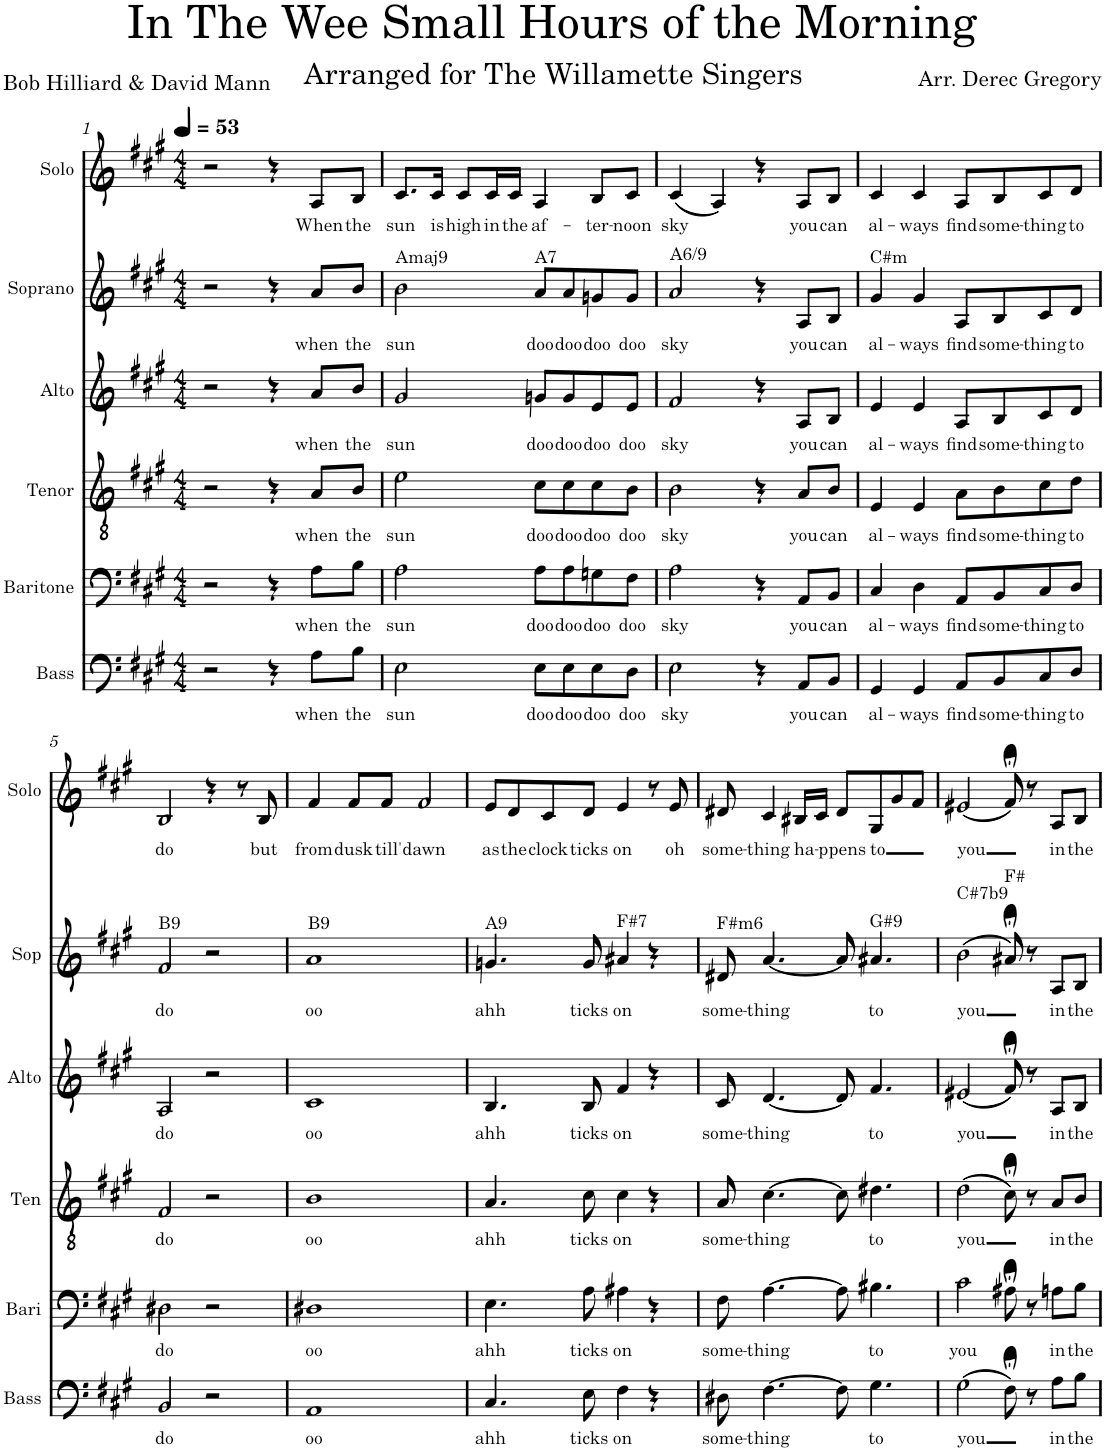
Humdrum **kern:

**kern	**text	**kern	**text	**kern	**text	**kern	**text	**kern	**text	**kern	**text
*part6	*part6	*part5	*part5	*part4	*part4	*part3	*part3	*part2	*part2	*part1	*part1
*staff6	*staff6	*staff5	*staff5	*staff4	*staff4	*staff3	*staff3	*staff2	*staff2	*staff1	*staff1
*I"Bass	*	*I"Baritone	*	*I"Tenor	*	*I"Alto	*	*I"Soprano	*	*I"Solo	*
*I'Bass	*	*I'Bari	*	*I'Ten	*	*I'Alto	*	*I'Sop	*	*I'Solo	*
*clefF4	*	*clefF4	*	*clefGv2	*	*clefG2	*	*clefG2	*	*clefG2	*
*k[f#c#g#]	*	*k[f#c#g#]	*	*k[f#c#g#]	*	*k[f#c#g#]	*	*k[f#c#g#]	*	*k[f#c#g#]	*
*M4/4	*	*M4/4	*	*M4/4	*	*M4/4	*	*M4/4	*	*M4/4	*
*MM53	*	*MM53	*	*MM53	*	*MM53	*	*MM53	*	*MM53	*
=1	=1	=1	=1	=1	=1	=1	=1	=1	=1	=1	=1
2r	.	2r	.	2r	.	2r	.	2r	.	2r	.
4r	.	4r	.	4r	.	4r	.	4r	.	4r	.
!	!LO:LY:b	!	!LO:LY:b	!	!LO:LY:b	!	!LO:LY:b	!	!LO:LY:b	!	!LO:LY:b
8A\L	when	8A\L	when	8A/L	when	8a/L	when	8a/L	when	8A/L	When
!	!LO:LY:b	!	!LO:LY:b	!	!LO:LY:b	!	!LO:LY:b	!	!LO:LY:b	!	!LO:LY:b
8B\J	the	8B\J	the	8B/J	the	8b/J	the	8b/J	the	8B/J	the
=2	=2	=2	=2	=2	=2	=2	=2	=2	=2	=2	=2
!	!	!	!	!	!	!	!	!LO:TX:a:t=Amaj9	!	!	!
!	!LO:LY:b	!	!LO:LY:b	!	!LO:LY:b	!	!LO:LY:b	!	!LO:LY:b	!	!LO:LY:b
2E\	sun	2A\	sun	2e\	sun	2g#/	sun	2b\	sun	8.c#/L	sun
!	!	!	!	!	!	!	!	!	!	!	!LO:LY:b
.	.	.	.	.	.	.	.	.	.	16c#/Jk	is
!	!	!	!	!	!	!	!	!	!	!	!LO:LY:b
.	.	.	.	.	.	.	.	.	.	8c#/L	high
!	!	!	!	!	!	!	!	!	!	!	!LO:LY:b
.	.	.	.	.	.	.	.	.	.	16c#/L	in
!	!	!	!	!	!	!	!	!	!	!	!LO:LY:b
.	.	.	.	.	.	.	.	.	.	16c#/JJ	the
!	!	!	!	!	!	!	!	!LO:TX:a:t=A7	!	!	!
!	!LO:LY:b	!	!LO:LY:b	!	!LO:LY:b	!	!LO:LY:b	!	!LO:LY:b	!	!LO:LY:b
8E\L	doo	8A\L	doo	8c#\L	doo	8gn/L	doo	8a/L	doo	4A/	af-
!	!LO:LY:b	!	!LO:LY:b	!	!LO:LY:b	!	!LO:LY:b	!	!LO:LY:b	!	!
8E\	doo	8A\	doo	8c#\	doo	8g/	doo	8a/	doo	.	.
!	!LO:LY:b	!	!LO:LY:b	!	!LO:LY:b	!	!LO:LY:b	!	!LO:LY:b	!	!LO:LY:b
8E\	doo	8Gn\	doo	8c#\	doo	8e/	doo	8gn/	doo	8B/L	-ter-
!	!LO:LY:b	!	!LO:LY:b	!	!LO:LY:b	!	!LO:LY:b	!	!LO:LY:b	!	!LO:LY:b
8D\J	doo	8F#\J	doo	8B\J	doo	8e/J	doo	8g/J	doo	8c#/J	-noon
=3	=3	=3	=3	=3	=3	=3	=3	=3	=3	=3	=3
!	!	!	!	!	!	!	!	!LO:TX:a:t=A6/9	!	!	!
!	!LO:LY:b	!	!LO:LY:b	!	!LO:LY:b	!	!LO:LY:b	!	!LO:LY:b	!	!LO:LY:b
2E\	sky	2A\	sky	2B\	sky	2f#/	sky	2a/	sky	(4c#/	sky
.	.	.	.	.	.	.	.	.	.	4A/)	.
4r	.	4r	.	4r	.	4r	.	4r	.	4r	.
!	!LO:LY:b	!	!LO:LY:b	!	!LO:LY:b	!	!LO:LY:b	!	!LO:LY:b	!	!LO:LY:b
8AA/L	you	8AA/L	you	8A/L	you	8A/L	you	8A/L	you	8A/L	you
!	!LO:LY:b	!	!LO:LY:b	!	!LO:LY:b	!	!LO:LY:b	!	!LO:LY:b	!	!LO:LY:b
8BB/J	can	8BB/J	can	8B/J	can	8B/J	can	8B/J	can	8B/J	can
=4	=4	=4	=4	=4	=4	=4	=4	=4	=4	=4	=4
!	!	!	!	!	!	!	!	!LO:TX:a:t=C#m	!	!	!
!	!LO:LY:b	!	!LO:LY:b	!	!LO:LY:b	!	!LO:LY:b	!	!LO:LY:b	!	!LO:LY:b
4GG#/	al-	4C#/	al-	4E/	al-	4e/	al-	4g#/	al-	4c#/	al-
!	!LO:LY:b	!	!LO:LY:b	!	!LO:LY:b	!	!LO:LY:b	!	!LO:LY:b	!	!LO:LY:b
4GG#/	-ways	4D\	-ways	4E/	-ways	4e/	-ways	4g#/	-ways	4c#/	-ways
!	!LO:LY:b	!	!LO:LY:b	!	!LO:LY:b	!	!LO:LY:b	!	!LO:LY:b	!	!LO:LY:b
8AA/L	find	8AA/L	find	8A\L	find	8A/L	find	8A/L	find	8A/L	find
!	!LO:LY:b	!	!LO:LY:b	!	!LO:LY:b	!	!LO:LY:b	!	!LO:LY:b	!	!LO:LY:b
8BB/	some-	8BB/	some-	8B\	some-	8B/	some-	8B/	some-	8B/	some-
!	!LO:LY:b	!	!LO:LY:b	!	!LO:LY:b	!	!LO:LY:b	!	!LO:LY:b	!	!LO:LY:b
8C#/	-thing	8C#/	-thing	8c#\	-thing	8c#/	-thing	8c#/	-thing	8c#/	-thing
!	!LO:LY:b	!	!LO:LY:b	!	!LO:LY:b	!	!LO:LY:b	!	!LO:LY:b	!	!LO:LY:b
8D/J	to	8D/J	to	8d\J	to	8d/J	to	8d/J	to	8d/J	to
!!LO:LB:g=z
=5	=5	=5	=5	=5	=5	=5	=5	=5	=5	=5	=5
!	!	!	!	!	!	!	!	!LO:TX:a:t=B9	!	!	!
!	!LO:LY:b	!	!LO:LY:b	!	!LO:LY:b	!	!LO:LY:b	!	!LO:LY:b	!	!LO:LY:b
2BB/	do	2D#X\	do	2F#/	do	2A/	do	2f#/	do	2B/	do
2r	.	2r	.	2r	.	2r	.	2r	.	4r	.
.	.	.	.	.	.	.	.	.	.	8r	.
!	!	!	!	!	!	!	!	!	!	!	!LO:LY:b
.	.	.	.	.	.	.	.	.	.	8B/	but
=6	=6	=6	=6	=6	=6	=6	=6	=6	=6	=6	=6
!	!	!	!	!	!	!	!	!LO:TX:a:t=B9	!	!	!
!	!LO:LY:b	!	!LO:LY:b	!	!LO:LY:b	!	!LO:LY:b	!	!LO:LY:b	!	!LO:LY:b
1AA	oo	1D#X	oo	1B	oo	1c#	oo	1a	oo	4f#/	from
!	!	!	!	!	!	!	!	!	!	!	!LO:LY:b
.	.	.	.	.	.	.	.	.	.	8f#/L	dusk
!	!	!	!	!	!	!	!	!	!	!	!LO:LY:b
.	.	.	.	.	.	.	.	.	.	8f#/J	till'
!	!	!	!	!	!	!	!	!	!	!	!LO:LY:b
.	.	.	.	.	.	.	.	.	.	2f#/	dawn
=7	=7	=7	=7	=7	=7	=7	=7	=7	=7	=7	=7
!	!	!	!	!	!	!	!	!LO:TX:a:t=A9	!	!	!
!	!LO:LY:b	!	!LO:LY:b	!	!LO:LY:b	!	!LO:LY:b	!	!LO:LY:b	!	!LO:LY:b
4.C#/	ahh	4.E\	ahh	4.A/	ahh	4.B/	ahh	4.gn/	ahh	8e/L	as
!	!	!	!	!	!	!	!	!	!	!	!LO:LY:b
.	.	.	.	.	.	.	.	.	.	8d/	the
!	!	!	!	!	!	!	!	!	!	!	!LO:LY:b
.	.	.	.	.	.	.	.	.	.	8c#/	clock
!	!LO:LY:b	!	!LO:LY:b	!	!LO:LY:b	!	!LO:LY:b	!	!LO:LY:b	!	!LO:LY:b
8E\	ticks	8A\	ticks	8c#\	ticks	8B/	ticks	8g/	ticks	8d/J	ticks
!	!	!	!	!	!	!	!	!LO:TX:a:t=F#7	!	!	!
!	!LO:LY:b	!	!LO:LY:b	!	!LO:LY:b	!	!LO:LY:b	!	!LO:LY:b	!	!LO:LY:b
4F#\	on	4A#X\	on	4c#\	on	4f#/	on	4a#X/	on	4e/	on
4r	.	4r	.	4r	.	4r	.	4r	.	8r	.
!	!	!	!	!	!	!	!	!	!	!	!LO:LY:b
.	.	.	.	.	.	.	.	.	.	8e/	oh
=8	=8	=8	=8	=8	=8	=8	=8	=8	=8	=8	=8
!	!	!	!	!	!	!	!	!LO:TX:a:t=F#m6	!	!	!
!	!LO:LY:b	!	!LO:LY:b	!	!LO:LY:b	!	!LO:LY:b	!	!LO:LY:b	!	!LO:LY:b
8D#X\	some-	8F#\	some-	8A/	some-	8c#/	some-	8d#X/	some-	8d#X/	some-
!	!LO:LY:b	!	!LO:LY:b	!	!LO:LY:b	!	!LO:LY:b	!	!LO:LY:b	!	!LO:LY:b
[4.F#\	-thing	[4.A\	-thing	[4.c#\	-thing	[4.d/	-thing	[4.a/	-thing	4c#/	-thing
!	!	!	!	!	!	!	!	!	!	!	!LO:LY:b
.	.	.	.	.	.	.	.	.	.	16B#X/LL	ha-
.	.	.	.	.	.	.	.	.	.	16c#/JJ	.
!	!	!	!	!	!	!	!	!	!	!	!LO:LY:b
8F#\]	.	8A\]	.	8c#\]	.	8d/]	.	8a/]	.	8d#/L	-ppens
!	!	!	!	!	!	!	!	!LO:TX:a:t=G#9	!	!	!
!	!LO:LY:b	!	!LO:LY:b	!	!LO:LY:b	!	!LO:LY:b	!	!LO:LY:b	!	!LO:LY:b
4.G#\	to	4.B#X\	to	4.d#X\	to	4.f#/	to	4.a#X/	to	8G#/	to
.	.	.	.	.	.	.	.	.	.	8g#/	.
.	.	.	.	.	.	.	.	.	.	8f#/J	.
=9	=9	=9	=9	=9	=9	=9	=9	=9	=9	=9	=9
!	!	!	!	!	!	!	!	!LO:TX:a:t=C#7b9	!	!	!
!	!LO:LY:b	!	!LO:LY:b	!	!LO:LY:b	!	!LO:LY:b	!	!LO:LY:b	!	!LO:LY:b
(2G#\	you	2c#\	you	(2d\	you	(2e#X/	you	(2b\	you	(2e#X/	you
!	!	!	!	!	!	!	!	!LO:TX:a:t=F#	!	!	!
8F#;<\)	.	8A#X;<\	.	8c#;<\)	.	8f#;</)	.	8a#X;</)	.	8f#;</)	.
8r	.	8r	.	8r	.	8r	.	8r	.	8r	.
!	!LO:LY:b	!	!LO:LY:b	!	!LO:LY:b	!	!LO:LY:b	!	!LO:LY:b	!	!LO:LY:b
8A\L	in	8An\L	in	8A/L	in	8A/L	in	8A/L	in	8A/L	in
!	!LO:LY:b	!	!LO:LY:b	!	!LO:LY:b	!	!LO:LY:b	!	!LO:LY:b	!	!LO:LY:b
8B\J	the	8B\J	the	8B/J	the	8B/J	the	8B/J	the	8B/J	the
=	=	=	=	=	=	=	=	=	=	=	=
*-	*-	*-	*-	*-	*-	*-	*-	*-	*-	*-	*-
